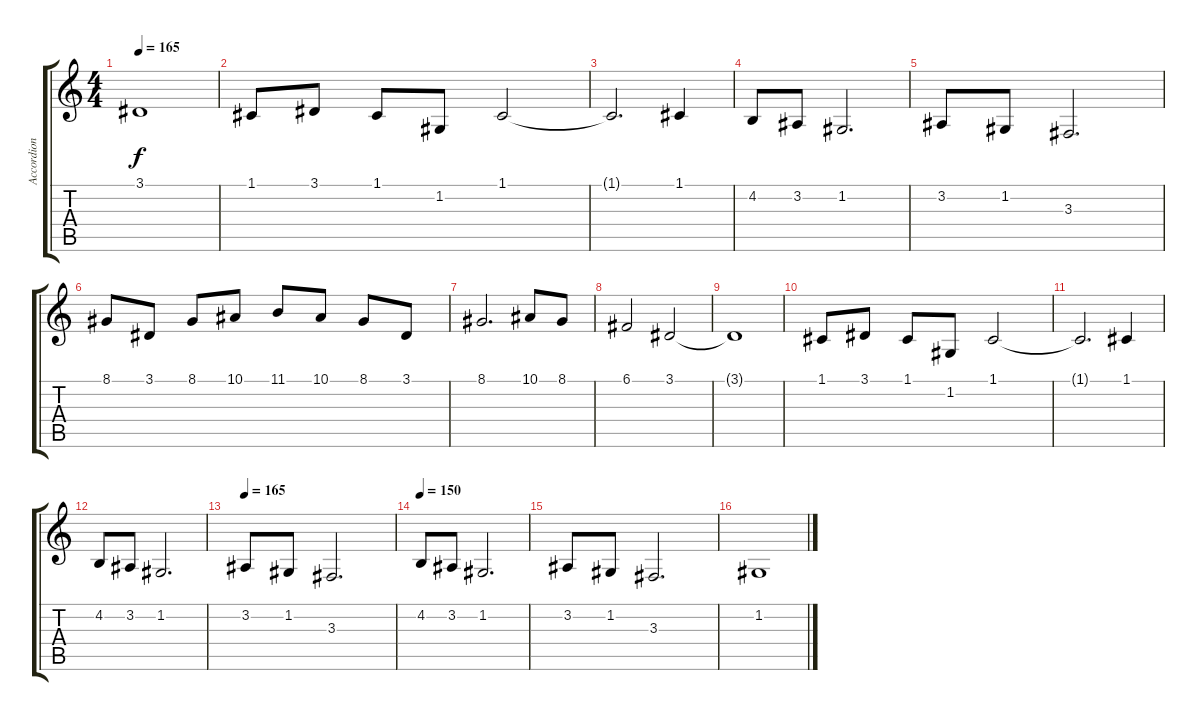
\track ("Accordion" "Accordion") {instrument accordion}
\staff {score tabs}
\tuning (C4 G3 Eb3 Bb2 F2 C2) {hide}
\ts (4 4)
\tempo 165
\clef g2
\ks c
3.1{t}.1{dy f} |
1.1.8 3.1.8 1.1.8 1.2.8 1.1.2 |
1.1{t}.2{d} 1.1.4 |
4.2.8 3.2.8 1.2.2{d} |
3.2.8 1.2.8 3.3.2{d} |
8.1.8 3.1.8 8.1.8 10.1.8 11.1.8 10.1.8 8.1.8 3.1.8 |
8.1.2{d} 10.1.8 8.1.8 |
6.1.2 3.1.2 |
3.1{t}.1 |
1.1.8 3.1.8 1.1.8 1.2.8 1.1.2 |
1.1{t}.2{d} 1.1.4 |
4.2.8 3.2.8 1.2.2{d} |
\tempo 165
3.2.8 1.2.8 3.3.2{d} |
\tempo 150
4.2.8 3.2.8 1.2.2{d} |
3.2.8 1.2.8 3.3.2{d} |
1.2.1
